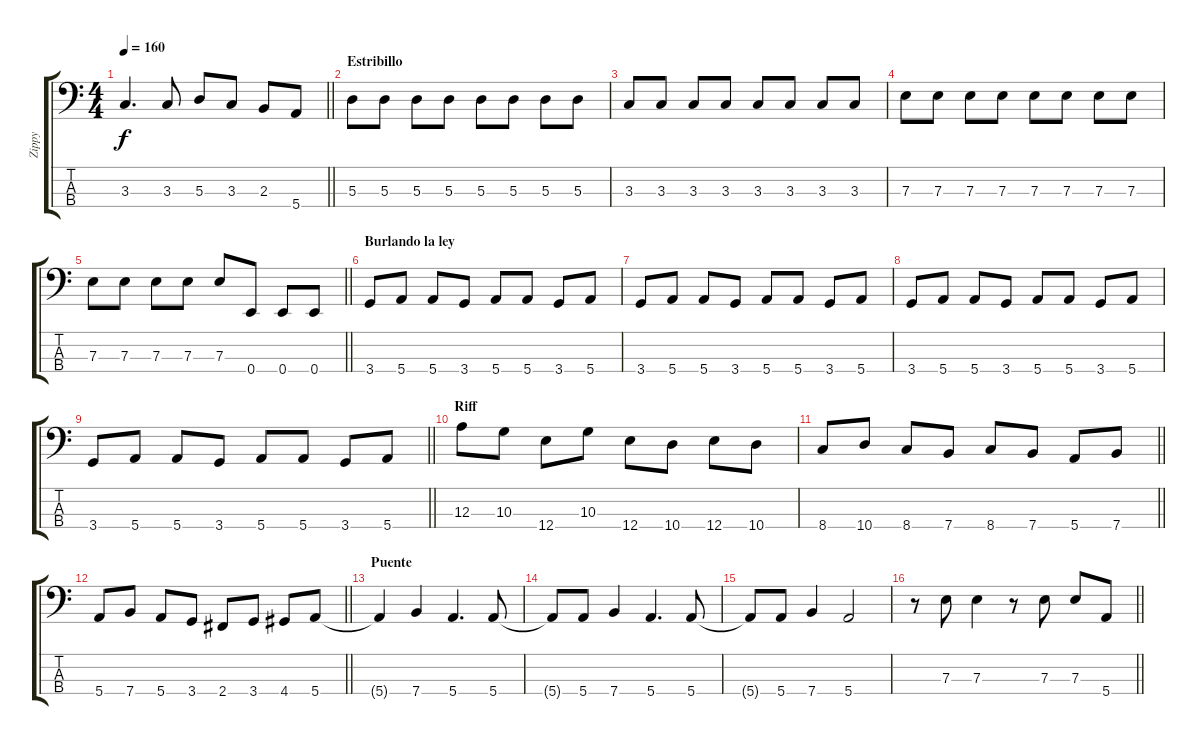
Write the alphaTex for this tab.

\track ("Zippy" "Zippy") {instrument electricbassfinger}
\staff {score tabs}
\tuning (G2 D2 A1 E1) {hide}
\ts (4 4)
\tempo 160
\clef f4
\barLineRight lightlight
\ks c
3.3.4{d dy f} 3.3.8 5.3.8 3.3.8 2.3.8 5.4.8 |
\section ("" "Estribillo")
5.3.8 5.3.8 5.3.8 5.3.8 5.3.8 5.3.8 5.3.8 5.3.8 |
3.3.8 3.3.8 3.3.8 3.3.8 3.3.8 3.3.8 3.3.8 3.3.8 |
7.3.8 7.3.8 7.3.8 7.3.8 7.3.8 7.3.8 7.3.8 7.3.8 |
\barLineRight lightlight
7.3.8 7.3.8 7.3.8 7.3.8 7.3.8 0.4.8 0.4.8 0.4.8 |
\section ("" "Burlando la ley")
3.4.8 5.4.8 5.4.8 3.4.8 5.4.8 5.4.8 3.4.8 5.4.8 |
3.4.8 5.4.8 5.4.8 3.4.8 5.4.8 5.4.8 3.4.8 5.4.8 |
3.4.8 5.4.8 5.4.8 3.4.8 5.4.8 5.4.8 3.4.8 5.4.8 |
\barLineRight lightlight
3.4.8 5.4.8 5.4.8 3.4.8 5.4.8 5.4.8 3.4.8 5.4.8 |
\section ("" "Riff")
12.3.8 10.3.8 12.4.8 10.3.8 12.4.8 10.4.8 12.4.8 10.4.8 |
\barLineRight lightlight
8.4.8 10.4.8 8.4.8 7.4.8 8.4.8 7.4.8 5.4.8 7.4.8 |
\barLineRight lightlight
5.4.8 7.4.8 5.4.8 3.4.8 2.4.8 3.4.8 4.4.8 5.4.8 |
\section ("" "Puente")
5.4{t}.4 7.4.4 5.4.4{d} 5.4.8 |
5.4{t}.8 5.4.8 7.4.4 5.4.4{d} 5.4.8 |
5.4{t}.8 5.4.8 7.4.4 5.4.2 |
\barLineRight lightlight
r.8 7.3.8 7.3.4 r.8 7.3.8 7.3.8 5.4.8
